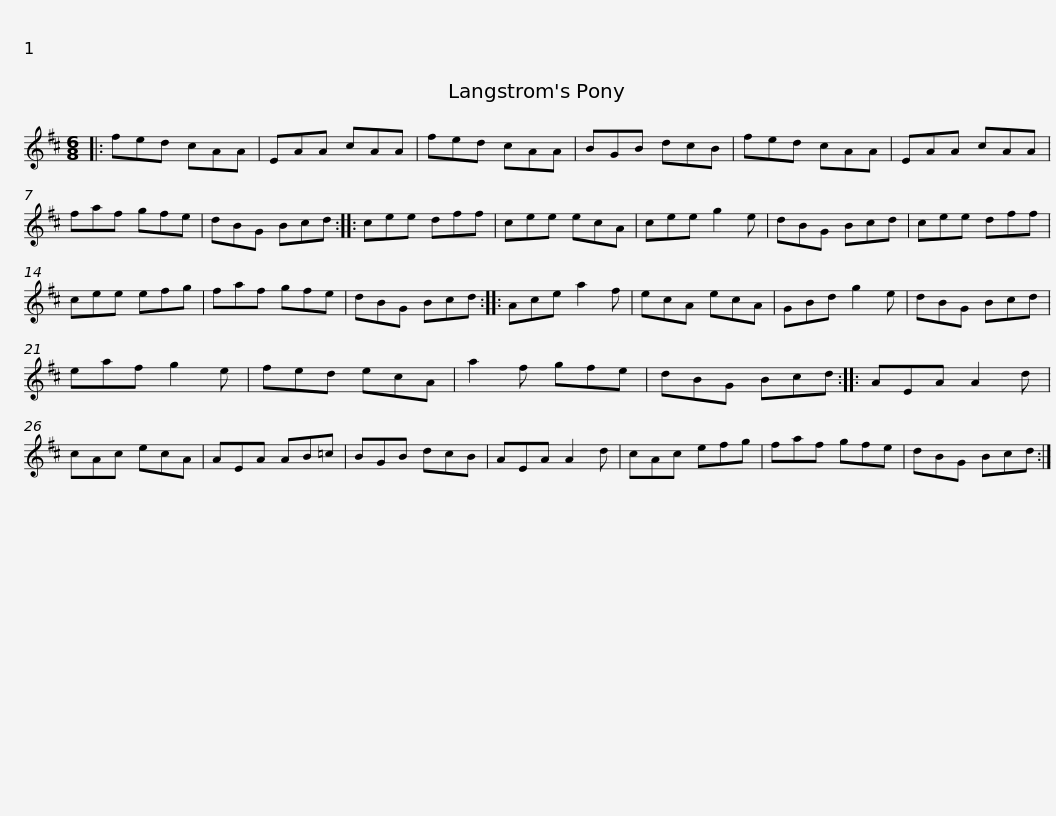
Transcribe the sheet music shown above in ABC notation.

X:1
L:1/8
M:6/8
I:linebreak $
K:D
V:1 treble
V:1
|: fed cAA | EAA cAA | fed cAA | BGB dcB | fed cAA | %5
 EAA cAA | faf gfe |$ dBG Bcd :: cee dff | cee ecA | %10
 cee g2 e | dBG Bcd | cee dff | cee efg |$ faf gfe | %15
 dBG Bcd :: Ace a2 f | ecA ecA | GBd g2 e | dBG Bcd | %20
 eaf g2 e |$ fed ecA | a2 f gfe | dBG Bcd :: AEA A2 d | %25
 cAc ecA | AEA AB=c | BGB dcB |$ AEA A2 d | cAc efg | %30
 faf gfe | dBG Bcd :| %32
